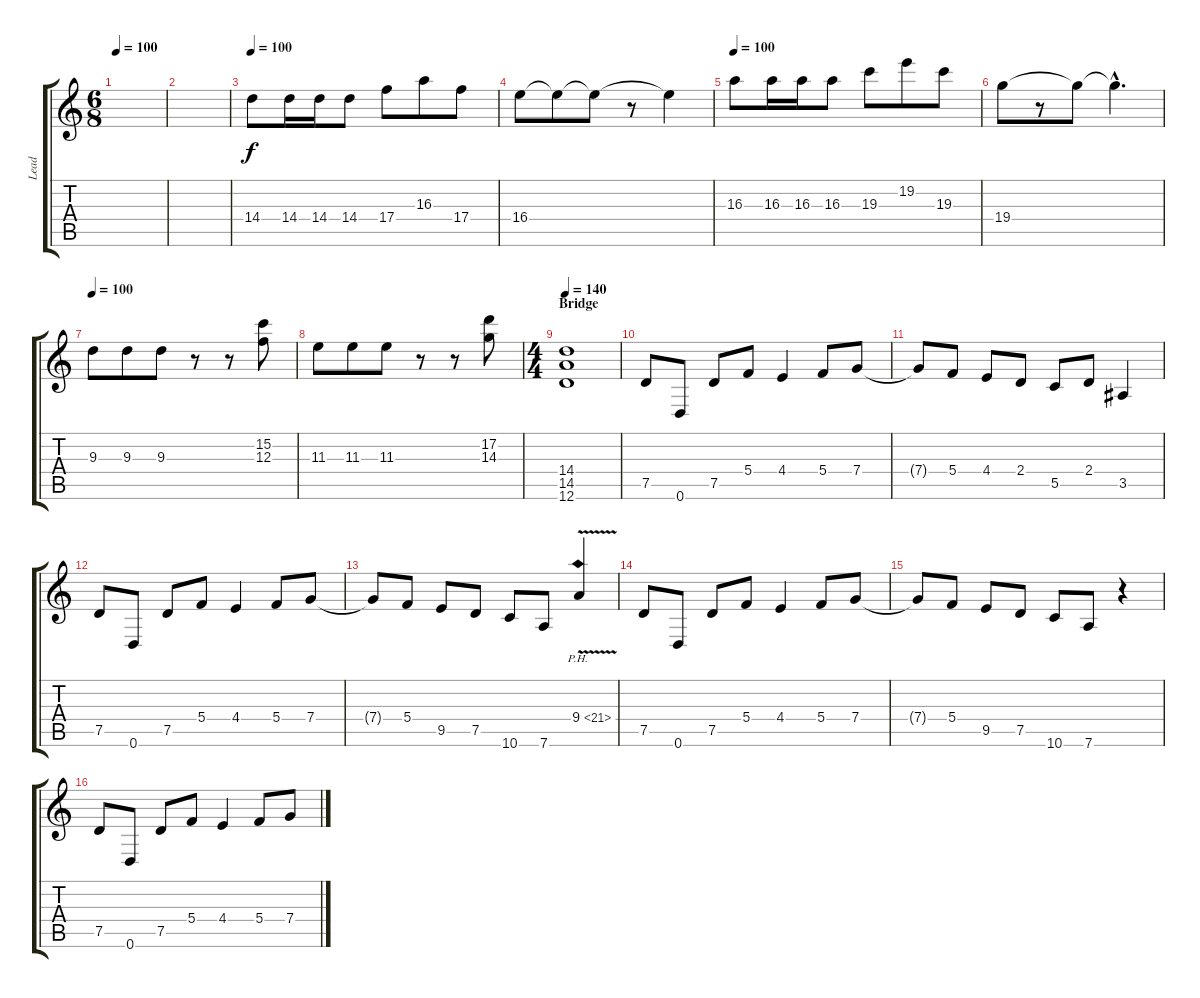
\track ("Lead" "Lead") {instrument distortionguitar}
\staff {score tabs}
\tuning (D4 A3 F3 C3 G2 D2) {hide}
\ts (6 8)
\tempo 100
\clef g2
\ks c
|
|
\tempo 100
14.4.8{volume 13} 14.4.16 14.4.16 14.4.8 17.4.8 16.3.8 17.4.8 |
16.4.8 16.4{t}.8 16.4{t}.8 r.8 16.4{t}.4 |
\tempo 100
16.3.8{volume 13} 16.3.16 16.3.16 16.3.8 19.3.8 19.2.8 19.3.8 |
19.4.8 r.8 19.4{t}.8 19.4{hac t}.4{d} |
\tempo 100
9.3.8{volume 13} 9.3.8 9.3.8 r.8 r.8 (15.2 12.3).8 |
11.3.8 11.3.8 11.3.8 r.8 r.8 (17.2 14.3).8 |
\ts (4 4)
\section ("" "Bridge")
\tempo 140
(14.4 14.5 12.6).1 |
7.5.8 0.6.8 7.5.8 5.4.8 4.4.4 5.4.8 7.4.8 |
7.4{t}.8 5.4.8 4.4.8 2.4.8 5.5.8 2.4.8 3.5.4 |
7.5.8 0.6.8 7.5.8 5.4.8 4.4.4 5.4.8 7.4.8 |
7.4{t}.8 5.4.8 9.5.8 7.5.8 10.6.8 7.6.8 9.4{ph 12 v}.4 |
7.5.8 0.6.8 7.5.8 5.4.8 4.4.4 5.4.8 7.4.8 |
7.4{t}.8 5.4.8 9.5.8 7.5.8 10.6.8 7.6.8 r.4 |
7.5.8 0.6.8 7.5.8 5.4.8 4.4.4 5.4.8 7.4.8
